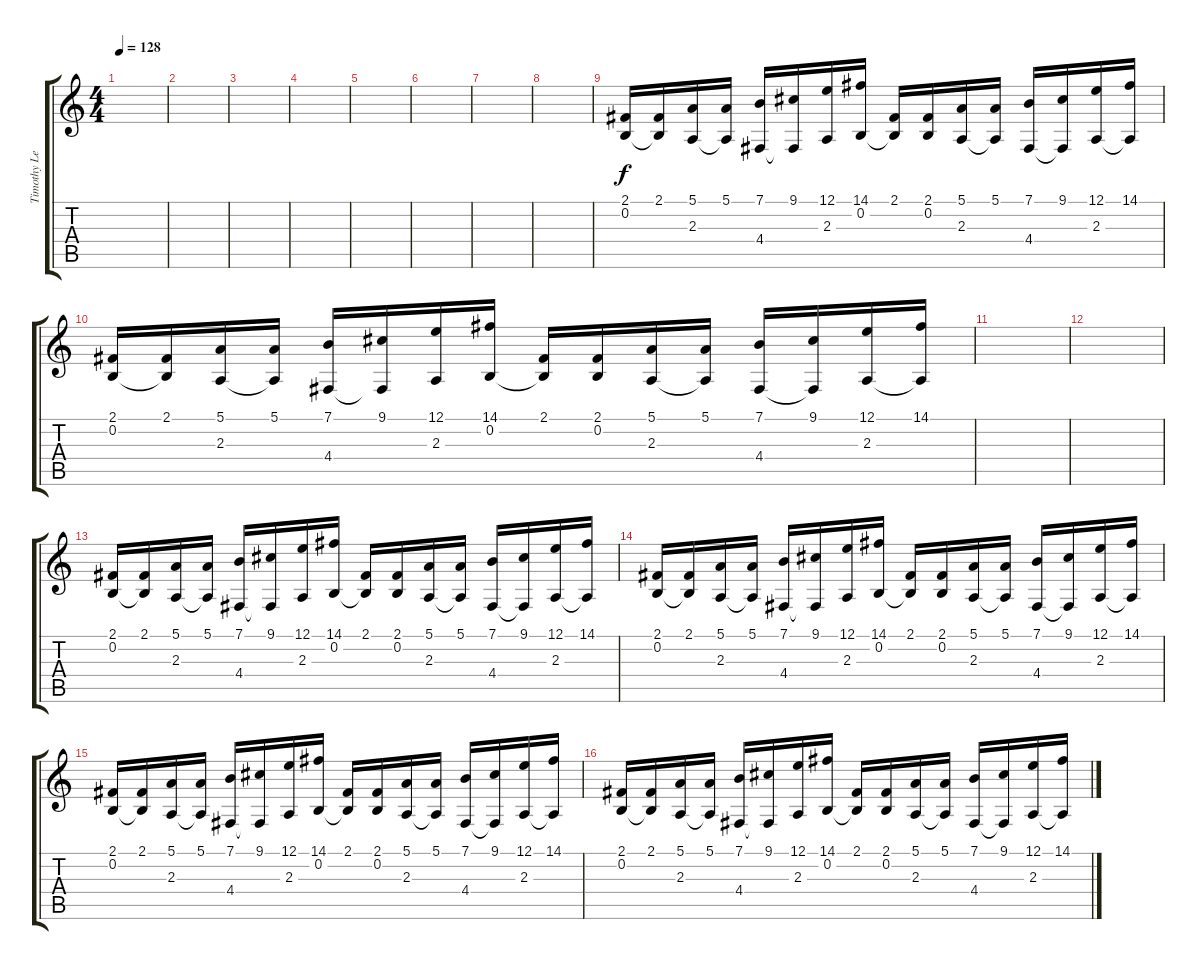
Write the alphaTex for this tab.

\track ("Timothy Lever" "Timothy Le") {instrument vibraphone}
\staff {score tabs}
\tuning (E4 B3 G3 D3 A2 E2) {hide}
\ts (4 4)
\tempo 128
\clef g2
\ks c
|
|
|
|
|
|
|
|
(2.1 0.2).16 (2.1 0.2{t}).16 (5.1 2.3).16 (5.1 2.3{t}).16 (7.1 4.4).16 (9.1 4.4{t}).16 (12.1 2.3).16 (14.1 0.2).16 (2.1 0.2{t}).16 (2.1 0.2).16 (5.1 2.3).16 (5.1 2.3{t}).16 (7.1 4.4).16 (9.1 4.4{t}).16 (12.1 2.3).16 (14.1 2.3{t}).16 |
(2.1 0.2).16 (2.1 0.2{t}).16 (5.1 2.3).16 (5.1 2.3{t}).16 (7.1 4.4).16 (9.1 4.4{t}).16 (12.1 2.3).16 (14.1 0.2).16 (2.1 0.2{t}).16 (2.1 0.2).16 (5.1 2.3).16 (5.1 2.3{t}).16 (7.1 4.4).16 (9.1 4.4{t}).16 (12.1 2.3).16 (14.1 2.3{t}).16 |
|
|
(2.1 0.2).16 (2.1 0.2{t}).16 (5.1 2.3).16 (5.1 2.3{t}).16 (7.1 4.4).16 (9.1 4.4{t}).16 (12.1 2.3).16 (14.1 0.2).16 (2.1 0.2{t}).16 (2.1 0.2).16 (5.1 2.3).16 (5.1 2.3{t}).16 (7.1 4.4).16 (9.1 4.4{t}).16 (12.1 2.3).16 (14.1 2.3{t}).16 |
(2.1 0.2).16 (2.1 0.2{t}).16 (5.1 2.3).16 (5.1 2.3{t}).16 (7.1 4.4).16 (9.1 4.4{t}).16 (12.1 2.3).16 (14.1 0.2).16 (2.1 0.2{t}).16 (2.1 0.2).16 (5.1 2.3).16 (5.1 2.3{t}).16 (7.1 4.4).16 (9.1 4.4{t}).16 (12.1 2.3).16 (14.1 2.3{t}).16 |
(2.1 0.2).16 (2.1 0.2{t}).16 (5.1 2.3).16 (5.1 2.3{t}).16 (7.1 4.4).16 (9.1 4.4{t}).16 (12.1 2.3).16 (14.1 0.2).16 (2.1 0.2{t}).16 (2.1 0.2).16 (5.1 2.3).16 (5.1 2.3{t}).16 (7.1 4.4).16 (9.1 4.4{t}).16 (12.1 2.3).16 (14.1 2.3{t}).16 |
(2.1 0.2).16 (2.1 0.2{t}).16 (5.1 2.3).16 (5.1 2.3{t}).16 (7.1 4.4).16 (9.1 4.4{t}).16 (12.1 2.3).16 (14.1 0.2).16 (2.1 0.2{t}).16 (2.1 0.2).16 (5.1 2.3).16 (5.1 2.3{t}).16 (7.1 4.4).16 (9.1 4.4{t}).16 (12.1 2.3).16 (14.1 2.3{t}).16
